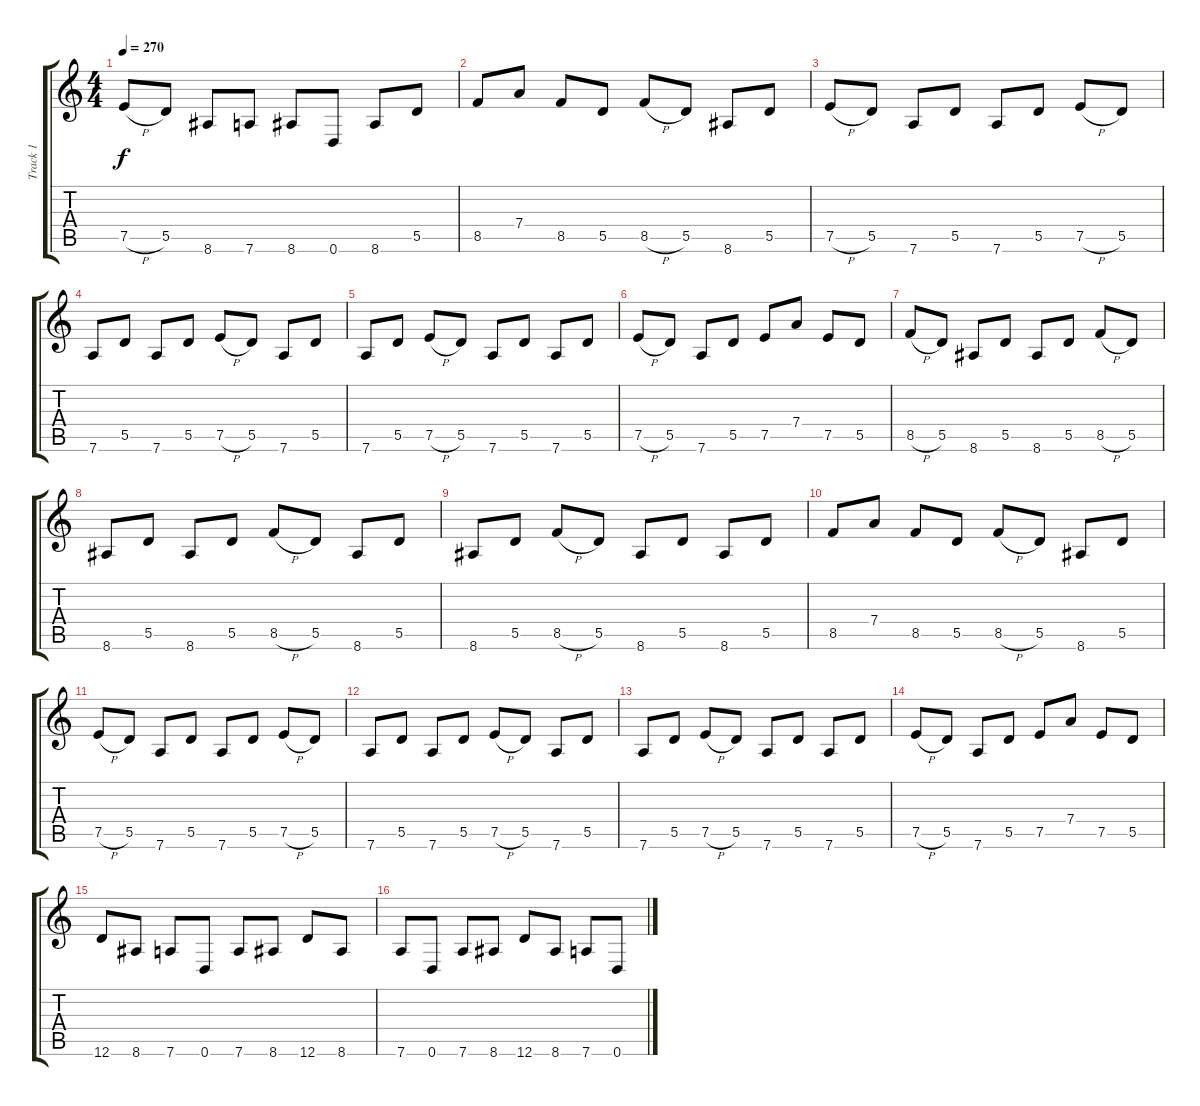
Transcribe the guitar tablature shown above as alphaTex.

\track ("Track 1" "Track 1") {instrument distortionguitar}
\staff {score tabs}
\tuning (E4 B3 G3 D3 A2 D2) {hide}
\ts (4 4)
\tempo 270
\clef g2
\ks c
7.5{h}.8{dy f} 5.5.8 8.6.8 7.6.8 8.6.8 0.6.8 8.6.8 5.5.8 |
8.5.8 7.4.8 8.5.8 5.5.8 8.5{h}.8 5.5.8 8.6.8 5.5.8 |
7.5{h}.8 5.5.8 7.6.8 5.5.8 7.6.8 5.5.8 7.5{h}.8 5.5.8 |
7.6.8 5.5.8 7.6.8 5.5.8 7.5{h}.8 5.5.8 7.6.8 5.5.8 |
7.6.8 5.5.8 7.5{h}.8 5.5.8 7.6.8 5.5.8 7.6.8 5.5.8 |
7.5{h}.8 5.5.8 7.6.8 5.5.8 7.5.8 7.4.8 7.5.8 5.5.8 |
8.5{h}.8 5.5.8 8.6.8 5.5.8 8.6.8 5.5.8 8.5{h}.8 5.5.8 |
8.6.8 5.5.8 8.6.8 5.5.8 8.5{h}.8 5.5.8 8.6.8 5.5.8 |
8.6.8 5.5.8 8.5{h}.8 5.5.8 8.6.8 5.5.8 8.6.8 5.5.8 |
8.5.8 7.4.8 8.5.8 5.5.8 8.5{h}.8 5.5.8 8.6.8 5.5.8 |
7.5{h}.8 5.5.8 7.6.8 5.5.8 7.6.8 5.5.8 7.5{h}.8 5.5.8 |
7.6.8 5.5.8 7.6.8 5.5.8 7.5{h}.8 5.5.8 7.6.8 5.5.8 |
7.6.8 5.5.8 7.5{h}.8 5.5.8 7.6.8 5.5.8 7.6.8 5.5.8 |
7.5{h}.8 5.5.8 7.6.8 5.5.8 7.5.8 7.4.8 7.5.8 5.5.8 |
12.6.8 8.6.8 7.6.8 0.6.8 7.6.8 8.6.8 12.6.8 8.6.8 |
7.6.8 0.6.8 7.6.8 8.6.8 12.6.8 8.6.8 7.6.8 0.6.8
